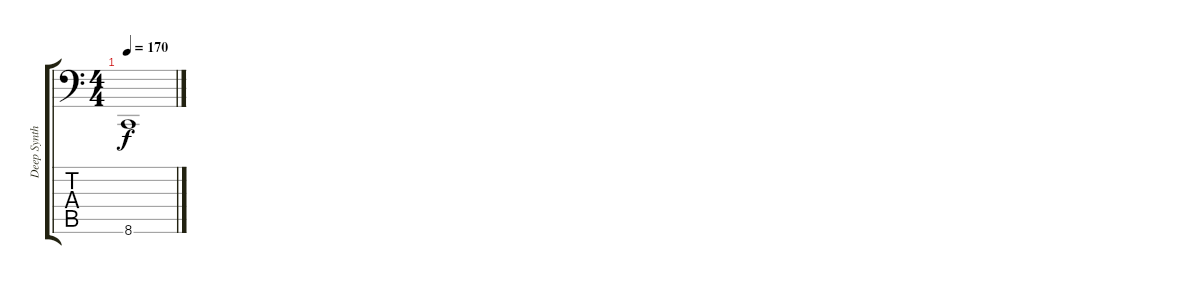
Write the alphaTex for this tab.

\track ("Deep Synth." "Deep Synth") {instrument stringensemble1}
\staff {score tabs}
\tuning (E4 B3 G3 D3 A2 E1) {hide}
\ts (4 4)
\tempo 170
\clef f4
\ks c
8.6.1{dy f}
